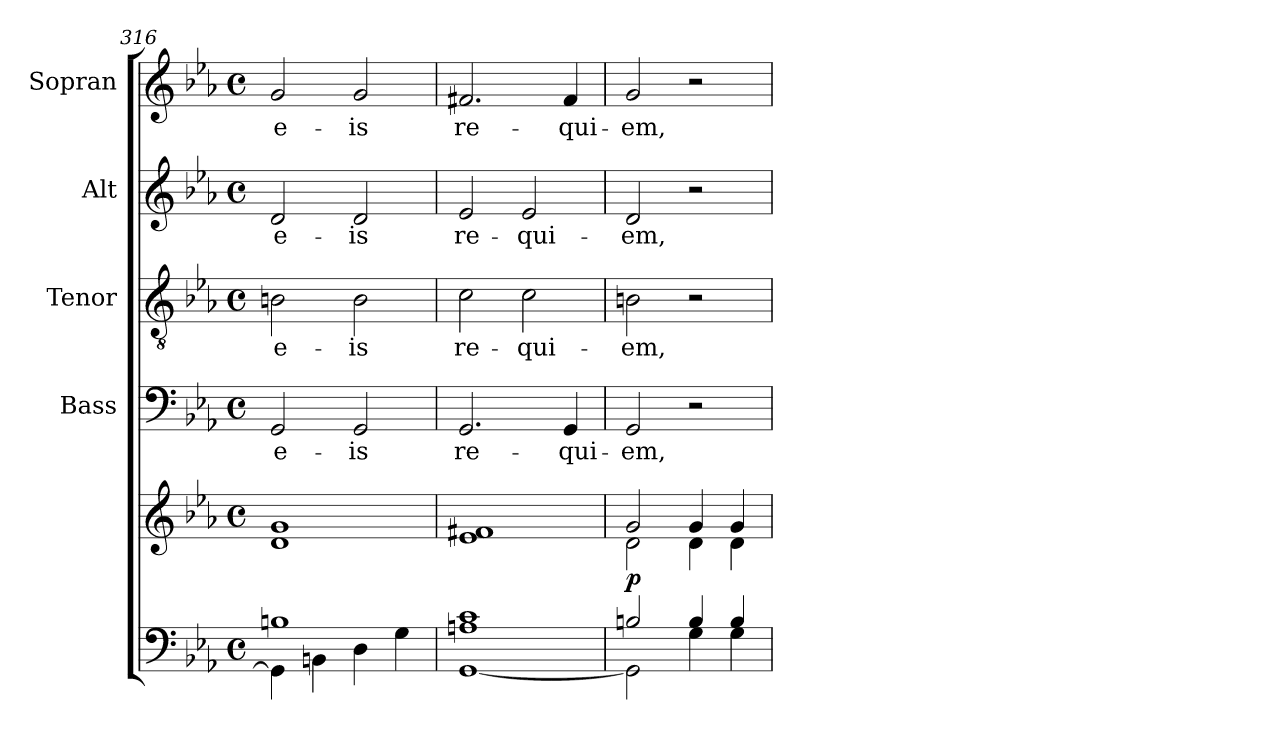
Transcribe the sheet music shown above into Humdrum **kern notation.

**kern	**kern	**dynam	**kern	**text	**kern	**text	**kern	**text	**kern	**text
*part5	*part5	*part5	*part4	*part4	*part3	*part3	*part2	*part2	*part1	*part1
*staff6	*staff5	*staff5/6	*staff4	*staff4	*staff3	*staff3	*staff2	*staff2	*staff1	*staff1
*	*	*	*I"Bass	*	*I"Tenor	*	*I"Alt	*	*I"Sopran	*
*	*	*	*I'B.	*	*I'T.	*	*I'A.	*	*I'S.	*
*clefF4	*clefG2	*	*clefF4	*	*clefGv2	*	*clefG2	*	*clefG2	*
*k[b-e-a-]	*k[b-e-a-]	*	*k[b-e-a-]	*	*k[b-e-a-]	*	*k[b-e-a-]	*	*k[b-e-a-]	*
*E-:	*E-:	*	*E-:	*	*E-:	*	*E-:	*	*E-:	*
*M4/4	*M4/4	*	*M4/4	*	*M4/4	*	*M4/4	*	*M4/4	*
*met(c)	*met(c)	*	*met(c)	*	*met(c)	*	*met(c)	*	*met(c)	*
=316	=316	=316	=316	=316	=316	=316	=316	=316	=316	=316
*^	*	*	*	*	*	*	*	*	*	*
!	!	!	!	!	!LO:LY:b	!	!LO:LY:b	!	!LO:LY:b	!	!LO:LY:b
1Bn	4GG\]	1d 1g	.	2GG/	e-	2Bn\	e-	2d/	e-	2g/	e-
.	4BBn\	.	.	.	.	.	.	.	.	.	.
!	!	!	!	!	!LO:LY:b	!	!LO:LY:b	!	!LO:LY:b	!	!LO:LY:b
.	4D\	.	.	2GG/	-is	2B\	-is	2d/	-is	2g/	-is
.	4G\	.	.	.	.	.	.	.	.	.	.
=317	=317	=317	=317	=317	=317	=317	=317	=317	=317	=317	=317
!	!	!	!	!	!LO:LY:b	!	!LO:LY:b	!	!LO:LY:b	!	!LO:LY:b
1An 1c	[<1GG	1e- 1f#X	.	2.GG/	re-	2c\	re-	2e-/	re-	2.f#X/	re-
!	!	!	!	!	!	!	!LO:LY:b	!	!LO:LY:b	!	!
.	.	.	.	.	.	2c\	-qui-	2e-/	-qui-	.	.
!	!	!	!	!	!LO:LY:b	!	!	!	!	!	!LO:LY:b
.	.	.	.	4GG/	-qui-	.	.	.	.	4f#/	-qui-
=318	=318	=318	=318	=318	=318	=318	=318	=318	=318	=318	=318
*	*	*^	*	*	*	*	*	*	*	*	*
!	!	!	!	!LO:DY:b	!	!LO:LY:b	!	!LO:LY:b	!	!LO:LY:b	!	!LO:LY:b
2Bn/	2GG\]	2g/	2d\	p	2GG/	-em,	2Bn\	-em,	2d/	-em,	2g/	-em,
4B/	4G\	4g/	4d\	.	2r	.	2r	.	2r	.	2r	.
4B/	4G\	4g/	4d\	.	.	.	.	.	.	.	.	.
*v	*v	*	*	*	*	*	*	*	*	*	*	*
*	*v	*v	*	*	*	*	*	*	*	*	*
=	=	=	=	=	=	=	=	=	=	=
*-	*-	*-	*-	*-	*-	*-	*-	*-	*-	*-
